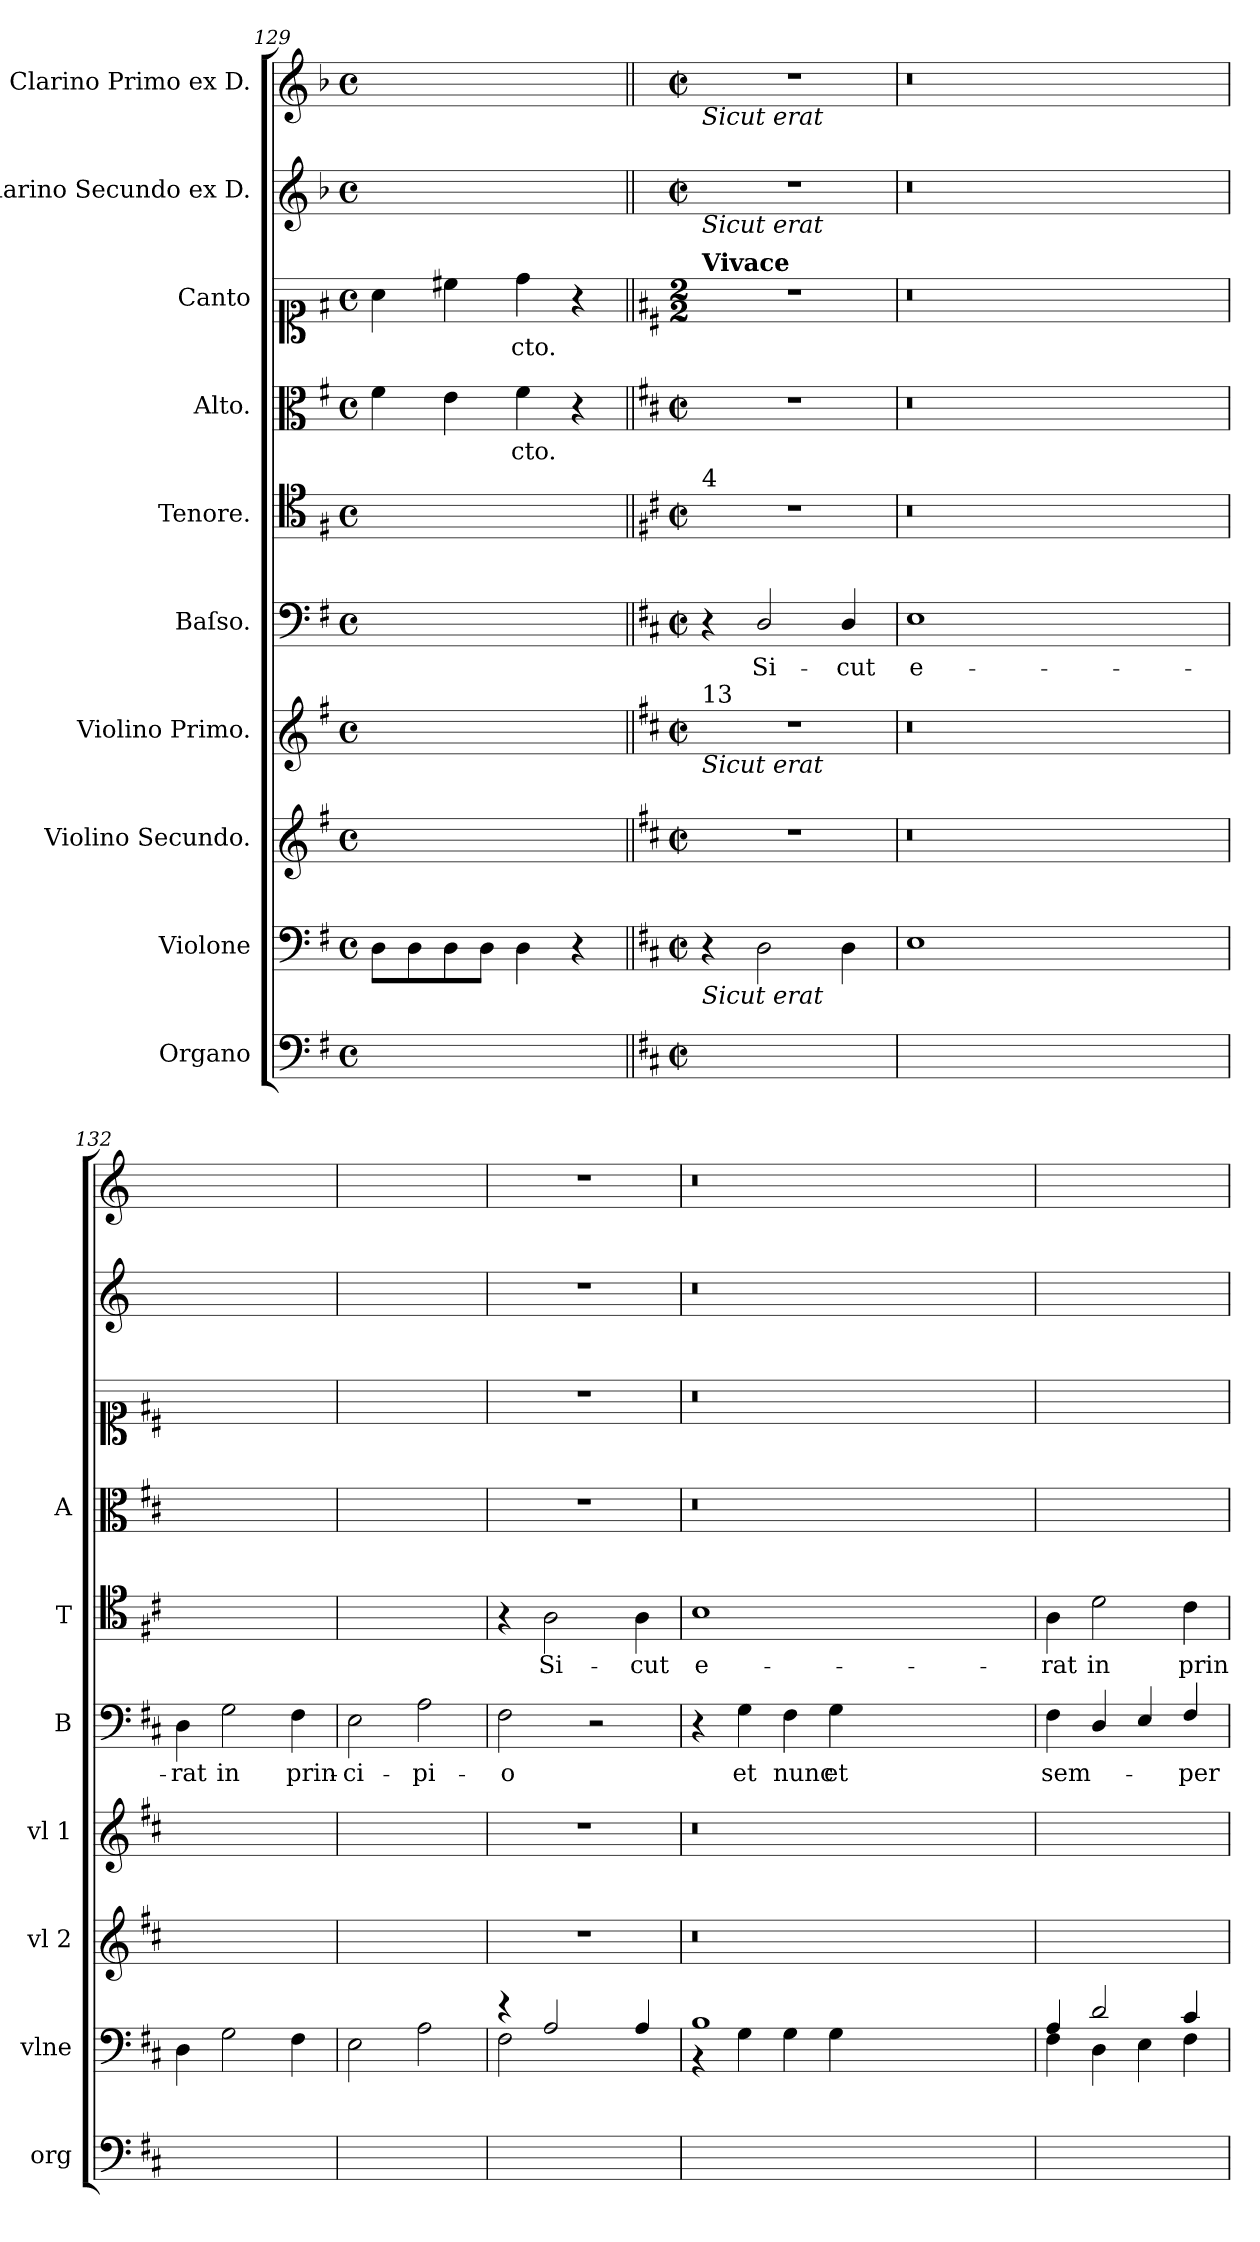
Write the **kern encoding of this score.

**kern	**kern	**kern	**kern	**kern	**text	**kern	**text	**kern	**text	**kern	**text	**kern	**kern
*part10	*part9	*part8	*part7	*part6	*part6	*part5	*part5	*part4	*part4	*part3	*part3	*part2	*part1
*staff10	*staff9	*staff8	*staff7	*staff6	*staff6	*staff5	*staff5	*staff4	*staff4	*staff3	*staff3	*staff2	*staff1
*I"Organo	*I"Violone	*I"Violino Secundo.	*I"Violino Primo.	*I"Baſso.	*	*I"Tenore.	*	*I"Alto.	*	*I"Canto	*	*I"Clarino Secundo ex D.	*I"Clarino Primo ex D.
*I'org	*I'vlne	*I'vl 2	*I'vl 1	*I'B	*	*I'T	*	*I'A	*	*	*	*	*
*clefF4	*clefF4	*clefG2	*clefG2	*clefF4	*	*clefC4	*	*clefC3	*	*clefC1	*	*clefG2	*clefG2
*	*	*	*	*	*	*	*	*	*	*	*	*ITrd-1c-2	*ITrd-1c-2
*k[f#]	*k[f#]	*k[f#]	*k[f#]	*k[f#]	*	*k[f#]	*	*k[f#]	*	*k[f#]	*	*k[f#]	*k[f#]
*M4/4	*M4/4	*M4/4	*M4/4	*M4/4	*	*M4/4	*	*M4/4	*	*M4/4	*	*M4/4	*M4/4
*met(c)	*met(c)	*met(c)	*met(c)	*met(c)	*	*met(c)	*	*met(c)	*	*met(c)	*	*met(c)	*met(c)
=129	=129	=129	=129	=129	=129	=129	=129	=129	=129	=129	=129	=129	=129
1ryy	8D\L	1ryy	1ryy	1ryy	.	1ryy	.	4f#\	.	4a\	.	1ryy	1ryy
.	8D\	.	.	.	.	.	.	.	.	.	.	.	.
.	8D\	.	.	.	.	.	.	4e\	.	4cc#X\	.	.	.
.	8D\J	.	.	.	.	.	.	.	.	.	.	.	.
.	4D\	.	.	.	.	.	.	4f#\	-cto.	4dd\	-cto.	.	.
.	4r	.	.	.	.	.	.	4r	.	4r	.	.	.
=130||	=130||	=130||	=130||	=130||	=130||	=130||	=130||	=130||	=130||	=130||	=130||	=130||	=130||
*k[f#c#]	*k[f#c#]	*k[f#c#]	*k[f#c#]	*k[f#c#]	*	*k[f#c#]	*	*k[f#c#]	*	*k[f#c#]	*	*k[f#c#]	*k[f#c#]
*M2/2	*M2/2	*M2/2	*M2/2	*M2/2	*	*M2/2	*	*M2/2	*	*M2/2	*	*M2/2	*M2/2
*met(c|)	*met(c|)	*met(c|)	*met(c|)	*met(c|)	*	*met(c|)	*	*met(c|)	*	*	*	*met(c|)	*met(c|)
!	!	!	!	!	!	!	!	!	!	!	!	!	!LO:TX:b:i:t=Sicut erat
!	!	!	!	!	!	!	!	!	!	!	!	!LO:TX:b:i:t=Sicut erat	!
!	!	!	!	!	!	!	!	!	!	!LO:TX:a:B:t=Vivace	!	!	!
!	!	!	!	!	!	!LO:TX:a:t=4	!	!	!	!	!	!	!
!	!	!	!LO:TX:b:i:t=Sicut erat	!	!	!	!	!	!	!	!	!	!
!	!	!	!LO:TX:a:t=13	!	!	!	!	!	!	!	!	!	!
!	!LO:TX:b:i:t=Sicut erat	!	!	!	!	!	!	!	!	!	!	!	!
1ryy	4r	1r	1r	4r	.	1r	.	1r	.	1r	.	1r	1r
.	2D\	.	.	2D/	Si-	.	.	.	.	.	.	.	.
.	4D\	.	.	4D/	cut	.	.	.	.	.	.	.	.
=131	=131	=131	=131	=131	=131	=131	=131	=131	=131	=131	=131	=131	=131
1ryy	1E	0.r	0.r	1E	e-	0.r	.	0.r	.	0.r	.	0.r	0.r
0ryy	0ryy	.	.	0ryy	.	.	.	.	.	.	.	.	.
=132	=132	=132	=132	=132	=132	=132	=132	=132	=132	=132	=132	=132	=132
1ryy	4D\	1ryy	1ryy	4D\	-rat	1ryy	.	1ryy	.	1ryy	.	1ryy	1ryy
.	2G\	.	.	2G\	in	.	.	.	.	.	.	.	.
.	4F#\	.	.	4F#\	prin-	.	.	.	.	.	.	.	.
=133	=133	=133	=133	=133	=133	=133	=133	=133	=133	=133	=133	=133	=133
1ryy	2E\	1ryy	1ryy	2E\	-ci-	1ryy	.	1ryy	.	1ryy	.	1ryy	1ryy
.	2A\	.	.	2A\	-pi-	.	.	.	.	.	.	.	.
=134	=134	=134	=134	=134	=134	=134	=134	=134	=134	=134	=134	=134	=134
*	*^	*	*	*	*	*	*	*	*	*	*	*	*
1ryy	4r	2F#\	1r	1r	2F#\	-o	4r	.	1r	.	1r	.	1r	1r
.	2A/	.	.	.	.	.	2A\	Si-	.	.	.	.	.	.
.	.	2ryy	.	.	2r	.	.	.	.	.	.	.	.	.
.	4A/	.	.	.	.	.	4A\	cut	.	.	.	.	.	.
=135	=135	=135	=135	=135	=135	=135	=135	=135	=135	=135	=135	=135	=135	=135
1ryy	1B	4r	0.r	0.r	4r	.	1B	e-	0.r	.	0.r	.	0.r	0.r
.	.	4G\	.	.	4G\	et	.	.	.	.	.	.	.	.
.	.	4G\	.	.	4F#\	nunc	.	.	.	.	.	.	.	.
.	.	4G\	.	.	4G\	et	.	.	.	.	.	.	.	.
0ryy	0ryy	0ryy	.	.	0ryy	.	0ryy	.	.	.	.	.	.	.
=136	=136	=136	=136	=136	=136	=136	=136	=136	=136	=136	=136	=136	=136	=136
1ryy	4A/	4F#\	1ryy	1ryy	4F#\	sem-	4A\	-rat	1ryy	.	1ryy	.	1ryy	1ryy
.	2d/	4D\	.	.	4D/	.	2d\	in	.	.	.	.	.	.
.	.	4E\	.	.	4E/	.	.	.	.	.	.	.	.	.
.	4c#/	4F#\	.	.	4F#/	-per	4c#\	prin-	.	.	.	.	.	.
*	*v	*v	*	*	*	*	*	*	*	*	*	*	*	*
=	=	=	=	=	=	=	=	=	=	=	=	=	=
*-	*-	*-	*-	*-	*-	*-	*-	*-	*-	*-	*-	*-	*-
